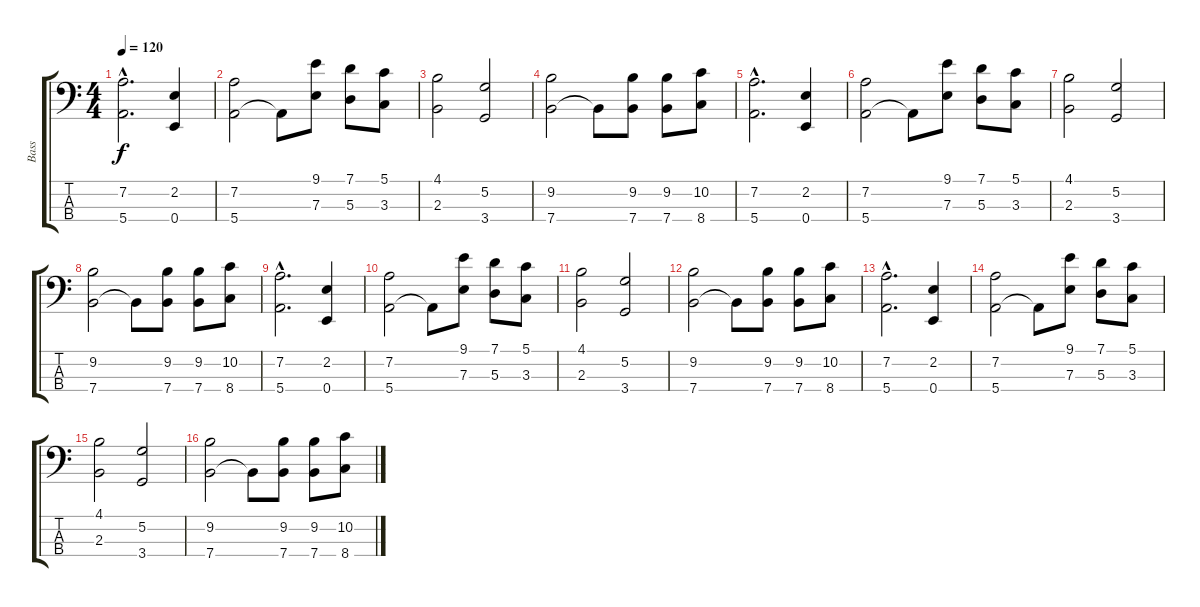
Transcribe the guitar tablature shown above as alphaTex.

\track ("Bass" "Bass") {instrument fretlessbass}
\staff {score tabs}
\tuning (G2 D2 A1 E1) {hide}
\ts (4 4)
\tempo 120
\clef f4
\ks c
(7.2{hac} 5.4{hac}).2{d dy f} (2.2 0.4).4 |
(7.2 5.4).2 5.4{t}.8 (9.1 7.3).8 (7.1 5.3).8 (5.1 3.3).8 |
(4.1 2.3).2 (5.2 3.4).2 |
(9.2 7.4).2 7.4{t}.8 (9.2 7.4).8 (9.2 7.4).8 (10.2 8.4).8 |
(7.2{hac} 5.4{hac}).2{d} (2.2 0.4).4 |
(7.2 5.4).2 5.4{t}.8 (9.1 7.3).8 (7.1 5.3).8 (5.1 3.3).8 |
(4.1 2.3).2 (5.2 3.4).2 |
(9.2 7.4).2 7.4{t}.8 (9.2 7.4).8 (9.2 7.4).8 (10.2 8.4).8 |
(7.2{hac} 5.4{hac}).2{d} (2.2 0.4).4 |
(7.2 5.4).2 5.4{t}.8 (9.1 7.3).8 (7.1 5.3).8 (5.1 3.3).8 |
(4.1 2.3).2 (5.2 3.4).2 |
(9.2 7.4).2 7.4{t}.8 (9.2 7.4).8 (9.2 7.4).8 (10.2 8.4).8 |
(7.2{hac} 5.4{hac}).2{d} (2.2 0.4).4 |
(7.2 5.4).2 5.4{t}.8 (9.1 7.3).8 (7.1 5.3).8 (5.1 3.3).8 |
(4.1 2.3).2 (5.2 3.4).2 |
(9.2 7.4).2 7.4{t}.8 (9.2 7.4).8 (9.2 7.4).8 (10.2 8.4).8
